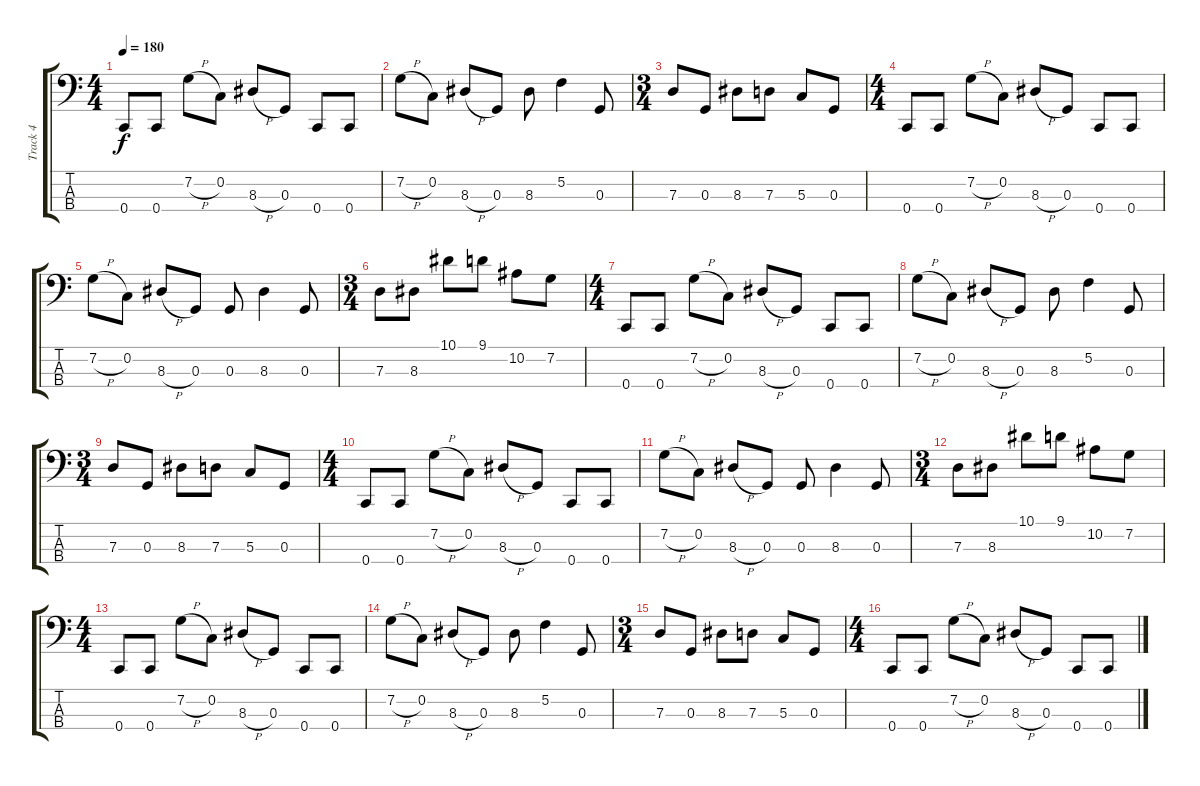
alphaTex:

\track ("Track 4" "Track 4") {instrument electricbasspick}
\staff {score tabs}
\tuning (F2 C2 G1 C1) {hide}
\ts (4 4)
\tempo 180
\clef f4
\ks c
0.4.8{dy f} 0.4.8 7.2{h}.8 0.2.8 8.3{h}.8 0.3.8 0.4.8 0.4.8 |
7.2{h}.8 0.2.8 8.3{h}.8 0.3.8 8.3.8 5.2.4 0.3.8 |
\ts (3 4)
7.3.8 0.3.8 8.3.8 7.3.8 5.3.8 0.3.8 |
\ts (4 4)
0.4.8 0.4.8 7.2{h}.8 0.2.8 8.3{h}.8 0.3.8 0.4.8 0.4.8 |
7.2{h}.8 0.2.8 8.3{h}.8 0.3.8 0.3.8 8.3.4 0.3.8 |
\ts (3 4)
7.3.8 8.3.8 10.1.8 9.1.8 10.2.8 7.2.8 |
\ts (4 4)
0.4.8 0.4.8 7.2{h}.8 0.2.8 8.3{h}.8 0.3.8 0.4.8 0.4.8 |
7.2{h}.8 0.2.8 8.3{h}.8 0.3.8 8.3.8 5.2.4 0.3.8 |
\ts (3 4)
7.3.8 0.3.8 8.3.8 7.3.8 5.3.8 0.3.8 |
\ts (4 4)
0.4.8 0.4.8 7.2{h}.8 0.2.8 8.3{h}.8 0.3.8 0.4.8 0.4.8 |
7.2{h}.8 0.2.8 8.3{h}.8 0.3.8 0.3.8 8.3.4 0.3.8 |
\ts (3 4)
7.3.8 8.3.8 10.1.8 9.1.8 10.2.8 7.2.8 |
\ts (4 4)
0.4.8 0.4.8 7.2{h}.8 0.2.8 8.3{h}.8 0.3.8 0.4.8 0.4.8 |
7.2{h}.8 0.2.8 8.3{h}.8 0.3.8 8.3.8 5.2.4 0.3.8 |
\ts (3 4)
7.3.8 0.3.8 8.3.8 7.3.8 5.3.8 0.3.8 |
\ts (4 4)
0.4.8 0.4.8 7.2{h}.8 0.2.8 8.3{h}.8 0.3.8 0.4.8 0.4.8
